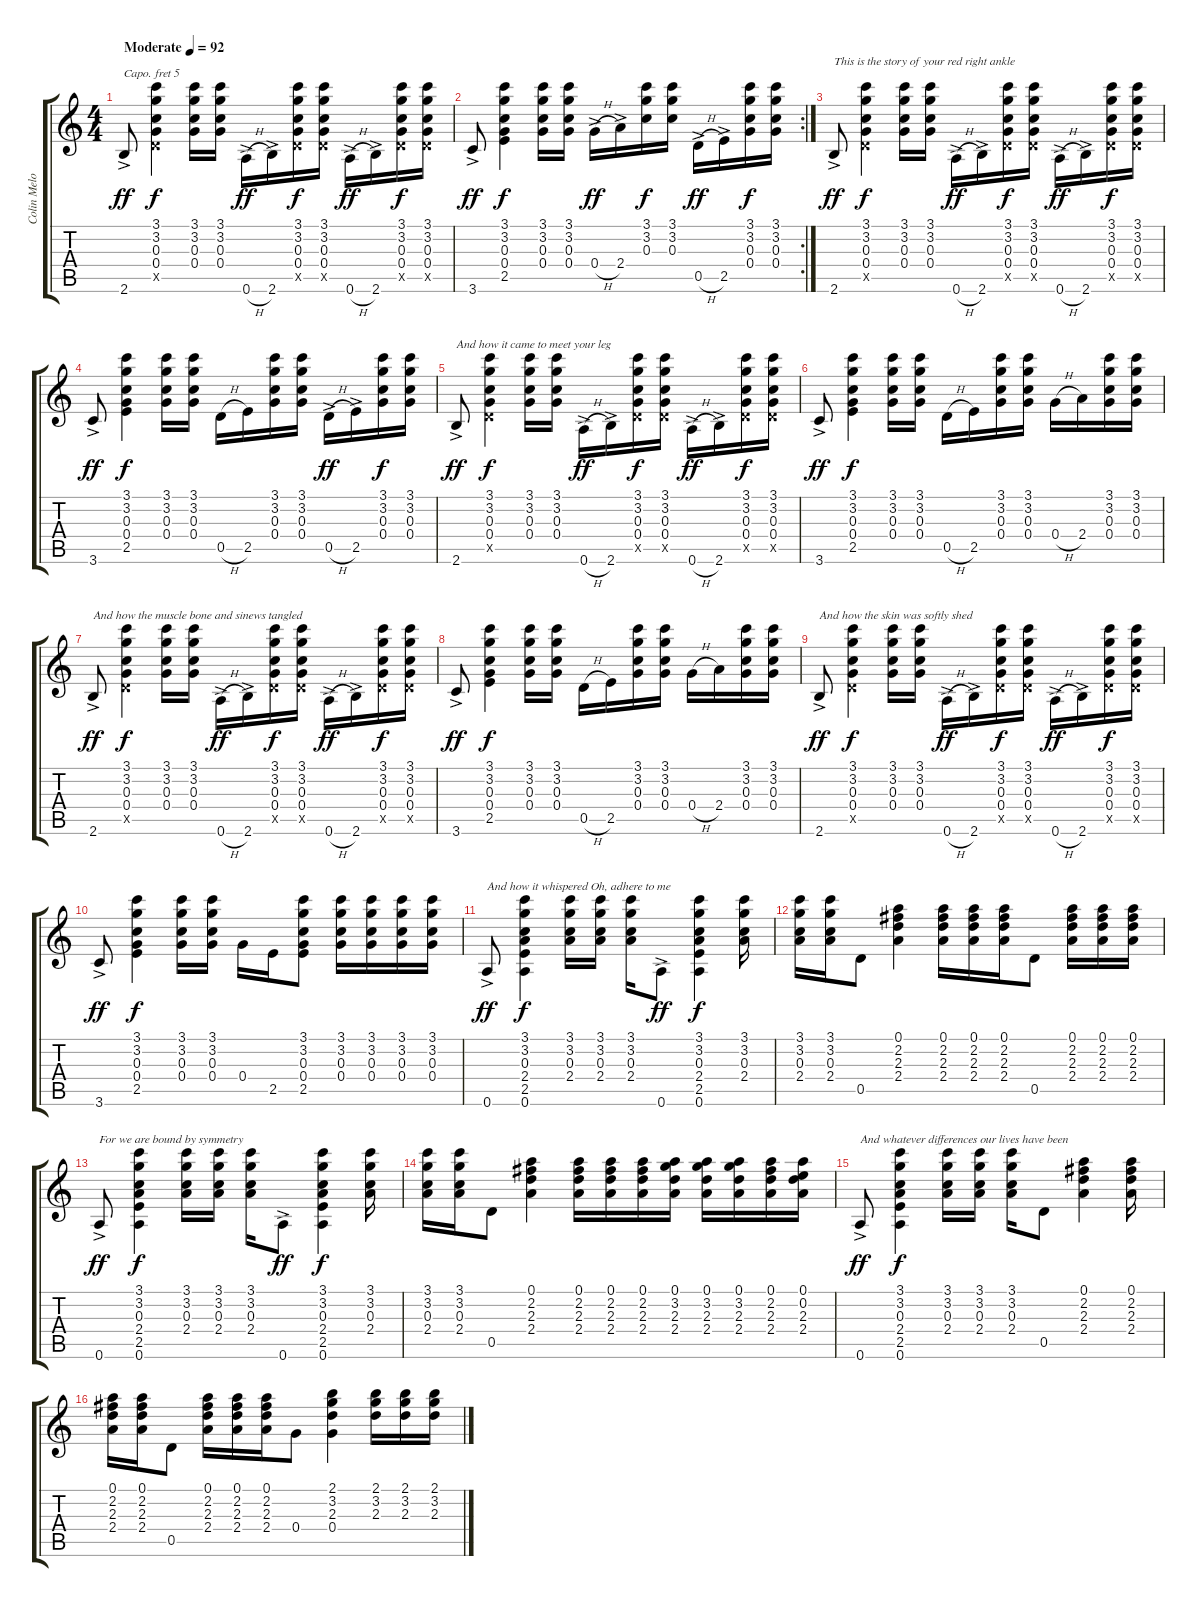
\track ("Colin Meloy" "Colin Melo") {instrument acousticguitarsteel}
\staff {score tabs}
\capo 5
\tuning (E4 B3 G3 D3 A2 E2) {hide}
\ts (4 4)
\tempo (92 "Moderate")
\clef g2
\ks c
2.6{ac}.8{dy ff instrument acousticguitarsteel} (3.1 3.2 0.3 0.4 0.5{x}).4{dy f} (3.1 3.2 0.3 0.4).16 (3.1 3.2 0.3 0.4).16 0.6{h ac}.16{dy ff} 2.6{ac}.16 (3.1 3.2 0.3 0.4 0.5{x}).16{dy f} (3.1 3.2 0.3 0.4 0.5{x}).16 0.6{h ac}.16{dy ff} 2.6{ac}.16 (3.1 3.2 0.3 0.4 0.5{x}).16{dy f} (3.1 3.2 0.3 0.4 0.5{x}).16 |
\rc 2
3.6{ac}.8{dy ff} (3.1 3.2 0.3 0.4 2.5).4{dy f} (3.1 3.2 0.3 0.4).16 (3.1 3.2 0.3 0.4).16 0.4{h ac}.16{dy ff} 2.4{ac}.16 (3.1 3.2 0.3).16{dy f} (3.1 3.2 0.3).16 0.5{h ac}.16{dy ff} 2.5{ac}.16 (3.1 3.2 0.3 0.4).16{dy f} (3.1 3.2 0.3 0.4).16 |
2.6{ac}.8{txt "This is the story of your red right ankle" dy ff} (3.1 3.2 0.3 0.4 0.5{x}).4{dy f} (3.1 3.2 0.3 0.4).16 (3.1 3.2 0.3 0.4).16 0.6{h ac}.16{dy ff} 2.6{ac}.16 (3.1 3.2 0.3 0.4 0.5{x}).16{dy f} (3.1 3.2 0.3 0.4 0.5{x}).16 0.6{h ac}.16{dy ff} 2.6{ac}.16 (3.1 3.2 0.3 0.4 0.5{x}).16{dy f} (3.1 3.2 0.3 0.4 0.5{x}).16 |
3.6{ac}.8{dy ff} (3.1 3.2 0.3 0.4 2.5).4{dy f} (3.1 3.2 0.3 0.4).16 (3.1 3.2 0.3 0.4).16 0.5{h}.16 2.5.16 (3.1 3.2 0.3 0.4).16 (3.1 3.2 0.3 0.4).16 0.5{h ac}.16{dy ff} 2.5{ac}.16 (3.1 3.2 0.3 0.4).16{dy f} (3.1 3.2 0.3 0.4).16 |
2.6{ac}.8{txt "And how it came to meet your leg" dy ff} (3.1 3.2 0.3 0.4 0.5{x}).4{dy f} (3.1 3.2 0.3 0.4).16 (3.1 3.2 0.3 0.4).16 0.6{h ac}.16{dy ff} 2.6{ac}.16 (3.1 3.2 0.3 0.4 0.5{x}).16{dy f} (3.1 3.2 0.3 0.4 0.5{x}).16 0.6{h ac}.16{dy ff} 2.6{ac}.16 (3.1 3.2 0.3 0.4 0.5{x}).16{dy f} (3.1 3.2 0.3 0.4 0.5{x}).16 |
3.6{ac}.8{dy ff} (3.1 3.2 0.3 0.4 2.5).4{dy f} (3.1 3.2 0.3 0.4).16 (3.1 3.2 0.3 0.4).16 0.5{h}.16 2.5.16 (3.1 3.2 0.3 0.4).16 (3.1 3.2 0.3 0.4).16 0.4{h}.16 2.4.16 (3.1 3.2 0.3 0.4).16 (3.1 3.2 0.3 0.4).16 |
2.6{ac}.8{txt "And how the muscle bone and sinews tangled" dy ff} (3.1 3.2 0.3 0.4 0.5{x}).4{dy f} (3.1 3.2 0.3 0.4).16 (3.1 3.2 0.3 0.4).16 0.6{h ac}.16{dy ff} 2.6{ac}.16 (3.1 3.2 0.3 0.4 0.5{x}).16{dy f} (3.1 3.2 0.3 0.4 0.5{x}).16 0.6{h ac}.16{dy ff} 2.6{ac}.16 (3.1 3.2 0.3 0.4 0.5{x}).16{dy f} (3.1 3.2 0.3 0.4 0.5{x}).16 |
3.6{ac}.8{dy ff} (3.1 3.2 0.3 0.4 2.5).4{dy f} (3.1 3.2 0.3 0.4).16 (3.1 3.2 0.3 0.4).16 0.5{h}.16 2.5.16 (3.1 3.2 0.3 0.4).16 (3.1 3.2 0.3 0.4).16 0.4{h}.16 2.4.16 (3.1 3.2 0.3 0.4).16 (3.1 3.2 0.3 0.4).16 |
2.6{ac}.8{txt "And how the skin was softly shed" dy ff} (3.1 3.2 0.3 0.4 0.5{x}).4{dy f} (3.1 3.2 0.3 0.4).16 (3.1 3.2 0.3 0.4).16 0.6{h ac}.16{dy ff} 2.6{ac}.16 (3.1 3.2 0.3 0.4 0.5{x}).16{dy f} (3.1 3.2 0.3 0.4 0.5{x}).16 0.6{h ac}.16{dy ff} 2.6{ac}.16 (3.1 3.2 0.3 0.4 0.5{x}).16{dy f} (3.1 3.2 0.3 0.4 0.5{x}).16 |
3.6{ac}.8{dy ff} (3.1 3.2 0.3 0.4 2.5).4{dy f} (3.1 3.2 0.3 0.4).16 (3.1 3.2 0.3 0.4).16 0.4.16 2.5.16 (3.1 3.2 0.3 0.4 2.5).8 (3.1 3.2 0.3 0.4).16 (3.1 3.2 0.3 0.4).16 (3.1 3.2 0.3 0.4).16 (3.1 3.2 0.3 0.4).16 |
0.6{ac}.8{txt "And how it whispered Oh, adhere to me" dy ff} (3.1 3.2 0.3 2.4 2.5 0.6).4{dy f} (3.1 3.2 0.3 2.4).16 (3.1 3.2 0.3 2.4).16 (3.1 3.2 0.3 2.4).16 0.6{ac}.8{dy ff} (3.1 3.2 0.3 2.4 2.5 0.6).4{dy f} (3.1 3.2 0.3 2.4).16 |
(3.1 3.2 0.3 2.4).16 (3.1 3.2 0.3 2.4).16 0.5.8 (0.1 2.2 2.3 2.4).4 (0.1 2.2 2.3 2.4).16 (0.1 2.2 2.3 2.4).16 (0.1 2.2 2.3 2.4).16 0.5.8 (0.1 2.2 2.3 2.4).16 (0.1 2.2 2.3 2.4).16 (0.1 2.2 2.3 2.4).16 |
0.6{ac}.8{txt "For we are bound by symmetry" dy ff} (3.1 3.2 0.3 2.4 2.5 0.6).4{dy f} (3.1 3.2 0.3 2.4).16 (3.1 3.2 0.3 2.4).16 (3.1 3.2 0.3 2.4).16 0.6{ac}.8{dy ff} (3.1 3.2 0.3 2.4 2.5 0.6).4{dy f} (3.1 3.2 0.3 2.4).16 |
(3.1 3.2 0.3 2.4).16 (3.1 3.2 0.3 2.4).16 0.5.8 (0.1 2.2 2.3 2.4).4 (0.1 2.2 2.3 2.4).16 (0.1 2.2 2.3 2.4).16 (0.1 2.2 2.3 2.4).16 (0.1 3.2 2.3 2.4).16 (0.1 3.2 2.3 2.4).16 (0.1 3.2 2.3 2.4).16 (0.1 2.2 2.3 2.4).16 (0.1 0.2 2.3 2.4).16 |
0.6{ac}.8{txt "And whatever differences our lives have been" dy ff} (3.1 3.2 0.3 2.4 2.5 0.6).4{dy f} (3.1 3.2 0.3 2.4).16 (3.1 3.2 0.3 2.4).16 (3.1 3.2 0.3 2.4).16 0.5.8 (0.1 2.2 2.3 2.4).4 (0.1 2.2 2.3 2.4).16 |
(0.1 2.2 2.3 2.4).16 (0.1 2.2 2.3 2.4).16 0.5.8 (0.1 2.2 2.3 2.4).16 (0.1 2.2 2.3 2.4).16 (0.1 2.2 2.3 2.4).16 0.4.8 (2.1 3.2 2.3 0.4).4 (2.1 3.2 2.3).16 (2.1 3.2 2.3).16 (2.1 3.2 2.3).16
